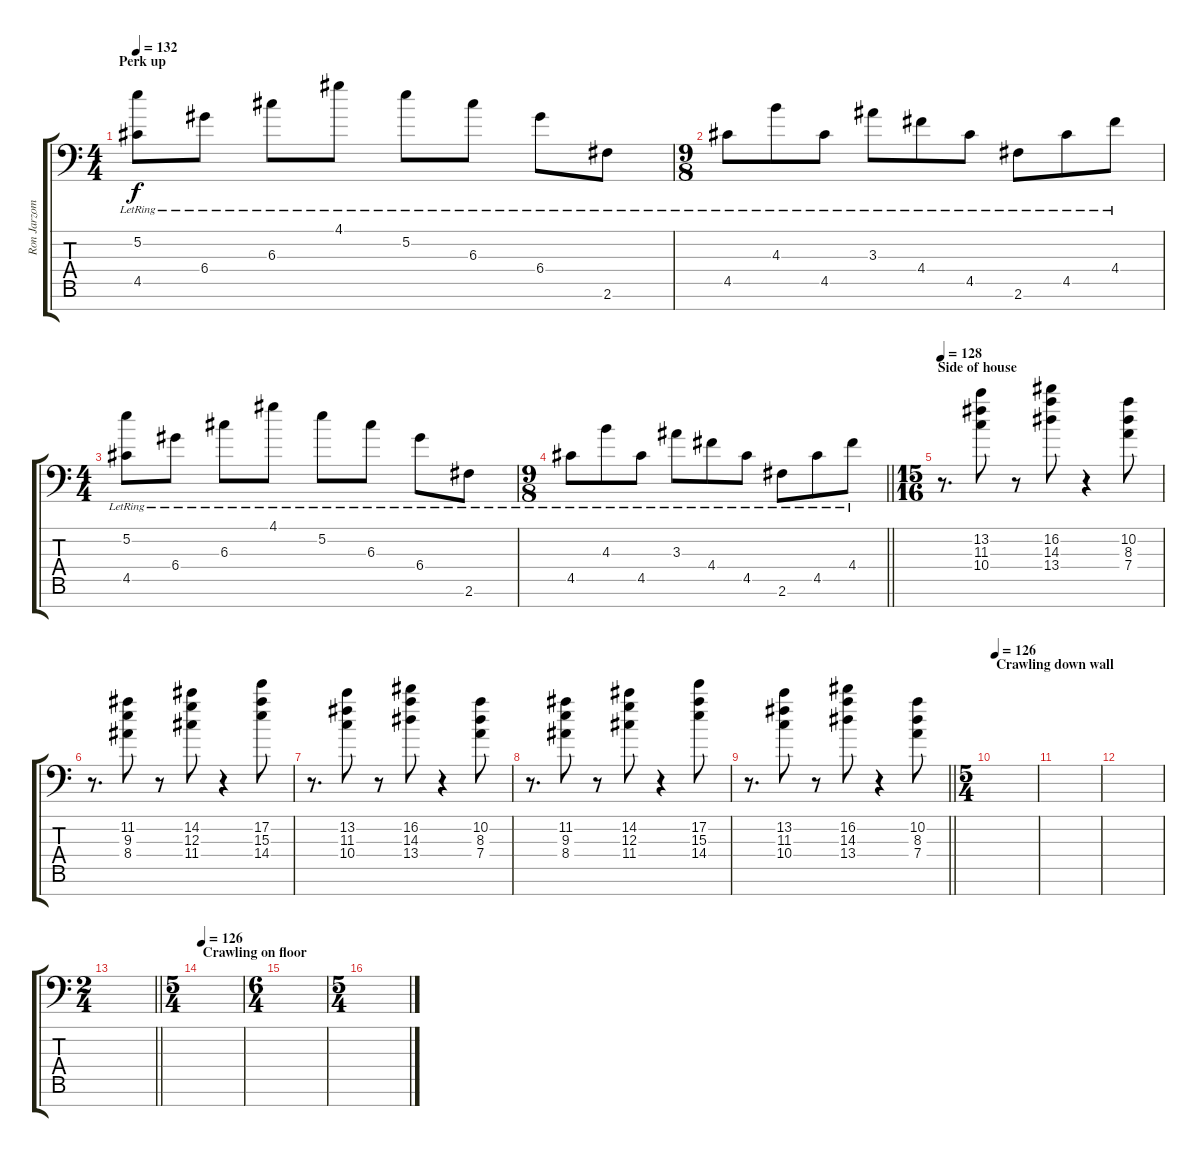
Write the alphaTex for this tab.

\track ("Ron Jarzombek Rhythm 2" "Ron Jarzom") {instrument acousticguitarsteel}
\staff {score tabs}
\tuning (E4 B3 G3 D3 A2 E2 A1) {hide}
\ts (4 4)
\section ("" "Perk up")
\tempo 132
\clef f4
\ks c
(5.2{lr} 4.5{lr}).8{dy f} 6.4{lr}.8 6.3{lr}.8 4.1{lr}.8 5.2{lr}.8 6.3{lr}.8 6.4{lr}.8 2.6{lr}.8 |
\ts (9 8)
4.5{lr}.8 4.3{lr}.8 4.5{lr}.8 3.3{lr}.8 4.4{lr}.8 4.5{lr}.8 2.6{lr}.8 4.5{lr}.8 4.4{lr}.8 |
\ts (4 4)
(5.2{lr} 4.5{lr}).8 6.4{lr}.8 6.3{lr}.8 4.1{lr}.8 5.2{lr}.8 6.3{lr}.8 6.4{lr}.8 2.6{lr}.8 |
\ts (9 8)
\barLineRight lightlight
4.5{lr}.8 4.3{lr}.8 4.5{lr}.8 3.3{lr}.8 4.4{lr}.8 4.5{lr}.8 2.6{lr}.8 4.5{lr}.8 4.4{lr}.8 |
\ts (15 16)
\section ("" "Side of house")
\tempo 128
r.8{d volume 16 instrument distortionguitar} (13.2 11.3 10.4).8 r.8 (16.2 14.3 13.4).8 r.4 (10.2 8.3 7.4).8 |
r.8{d} (11.2 9.3 8.4).8 r.8 (14.2 12.3 11.4).8 r.4 (17.2 15.3 14.4).8 |
r.8{d} (13.2 11.3 10.4).8 r.8 (16.2 14.3 13.4).8 r.4 (10.2 8.3 7.4).8 |
r.8{d} (11.2 9.3 8.4).8 r.8 (14.2 12.3 11.4).8 r.4 (17.2 15.3 14.4).8 |
\barLineRight lightlight
r.8{d} (13.2 11.3 10.4).8 r.8 (16.2 14.3 13.4).8 r.4 (10.2 8.3 7.4).8 |
\ts (5 4)
\section ("" "Crawling down wall")
\tempo 126
|
|
|
\ts (2 4)
\barLineRight lightlight
|
\ts (5 4)
\section ("" "Crawling on floor")
\tempo 126
|
\ts (6 4)
|
\ts (5 4)
